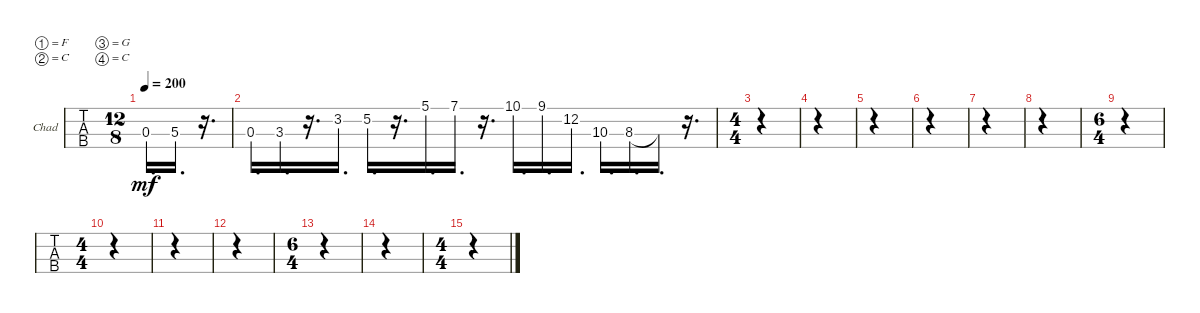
\bracketExtendMode groupsimilarinstruments
\firstSystemTrackNameOrientation horizontal
\otherSystemsTrackNameOrientation horizontal
\track ("Doctor Lagorno" "Chad") {instrument electricbassfinger}
\staff {tabs}
\tuning (F2 C2 G1 C1)
\ts (12 8)
\tempo 200
\clef f4
\ks c
0.3.16{d dy mf} 5.3.16{d} r.16{d} |
0.3.16{d} 3.3.16{d} r.16{d} 3.2.16{d} 5.2.16{d} r.16{d} 5.1.16{d} 7.1.16{d} r.16{d} 10.1.16{d} 9.1.16{d} 12.2.16{d} 10.3.16{d} 8.3.16{d} 8.3{t}.16{d} r.16{d} |
\ts (4 4)
|
|
|
|
|
|
\ts (6 4)
|
\ts (4 4)
|
|
|
\ts (6 4)
|
|
\ts (4 4)
